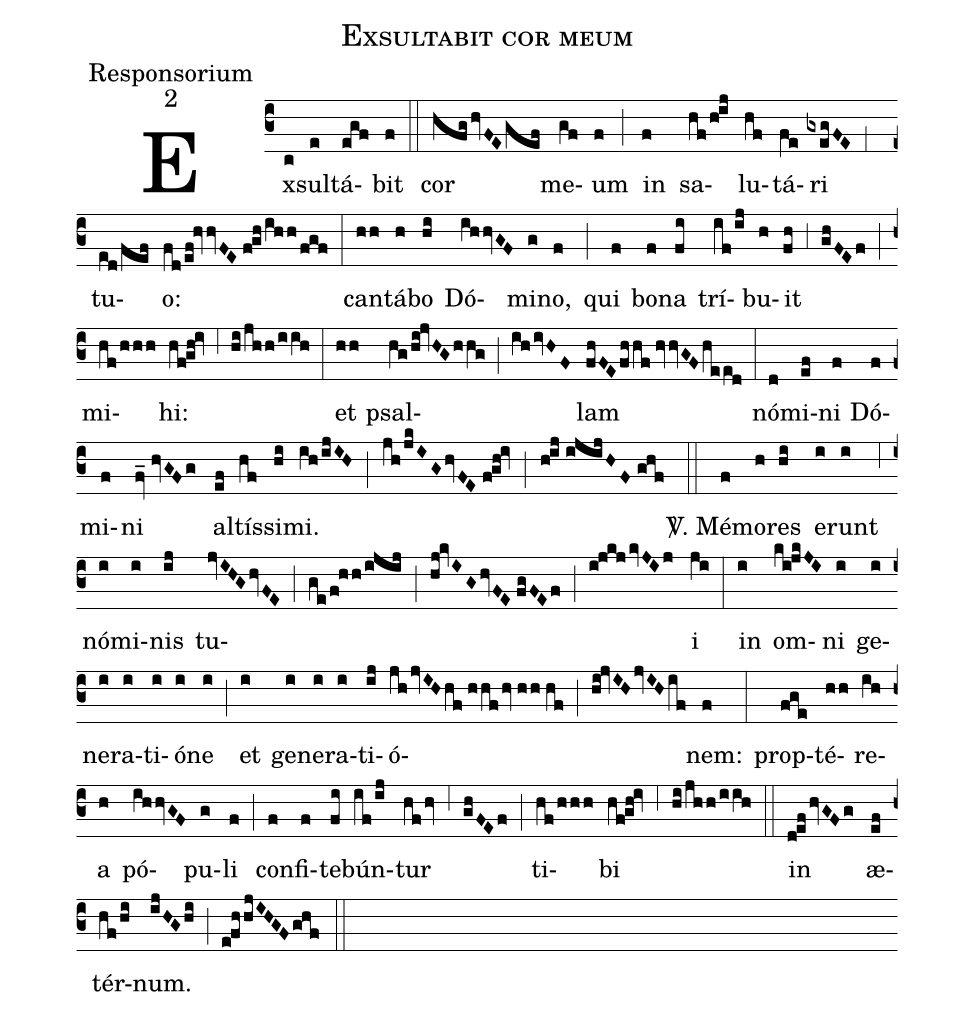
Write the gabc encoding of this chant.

name:Exsultabit cor meum;
office-part:Responsorium;
mode:2;
%%
(c3) Ex(c)sul(e)tá(egf)bit(f) (::)
cor(hfg/hvFE/gef) me(gf)um(f) (;) in(f) sa(hf/h!ij)lu(hf)tá(fe)ri(gxegFE) (,1) tu(ed/fef)o:(fd/ef!hvvFE//f!gh/ihh/fgf) (:)
can(hh)tá(h)bo(hi) Dó(ihhvGF)mi(g)no,(f) (;) qui(f) bo(f)na(fi) trí(if/ij)bu(h)it(fh) (,3) (ghFEf) (;) mi(hf/hhh)hi:(hf!gh!iv) (,6) (hi/jhh/iih) (:)
et(hh) psal(hg/hi!jvHG/hhg)(;)(ih/ivHF)lam(fhFE/fhhf//hvvGF/heed) (:)
nó(d)mi(ef)ni(f) Dó(f)mi(f)ni(fv_//hvGFg) al(ef)tís(hf)si(hi)mi.(ih/ijIH) (;) (jh/jkIG/hvFE//f!gh!iv) (;) (h!ij//ijijHF//ghf) (::)

<sp>V/</sp>. Mé(f)mo(h)res(hi) e(i)runt(i) (,6) nó(i)mi(i)nis(ij) tu(jvIHG/hvFE)(;)(ge/f!hh/ijij)(;)(hj!kvIG/hvFE//fgFEf)(;)(i!jkj/kvJIj)i(ji) (:)
in(i) om(ki!jkJI)ni(i) ge(i)ne(i)ra(i)ti(i)ó(i)ne(i) (;) et(i) ge(i)ne(i)ra(i)ti(ij)ó(jh/jvIH/hf//hhf/hv//hh//hf)(;)(hi!jvIH/jvIH/if)nem:(f) (:)
prop(fge)té(hh)re(ih)a(h) pó(ihhvGF)pu(g)li(f) (;) con(f)fi(f)te(fi)bún(if/ij)tur(hf/hv) (,6) (ghFEf) (;) ti(hf/hhh)bi(hf!gh!iv) (,6) (hi/jhh/iih) (::)
in(d!ef/hvGFg) æ(ef)tér(hf/hi)num.(ijHG/hi) (;) (e!fhhjIHGF/ghf) (::)
